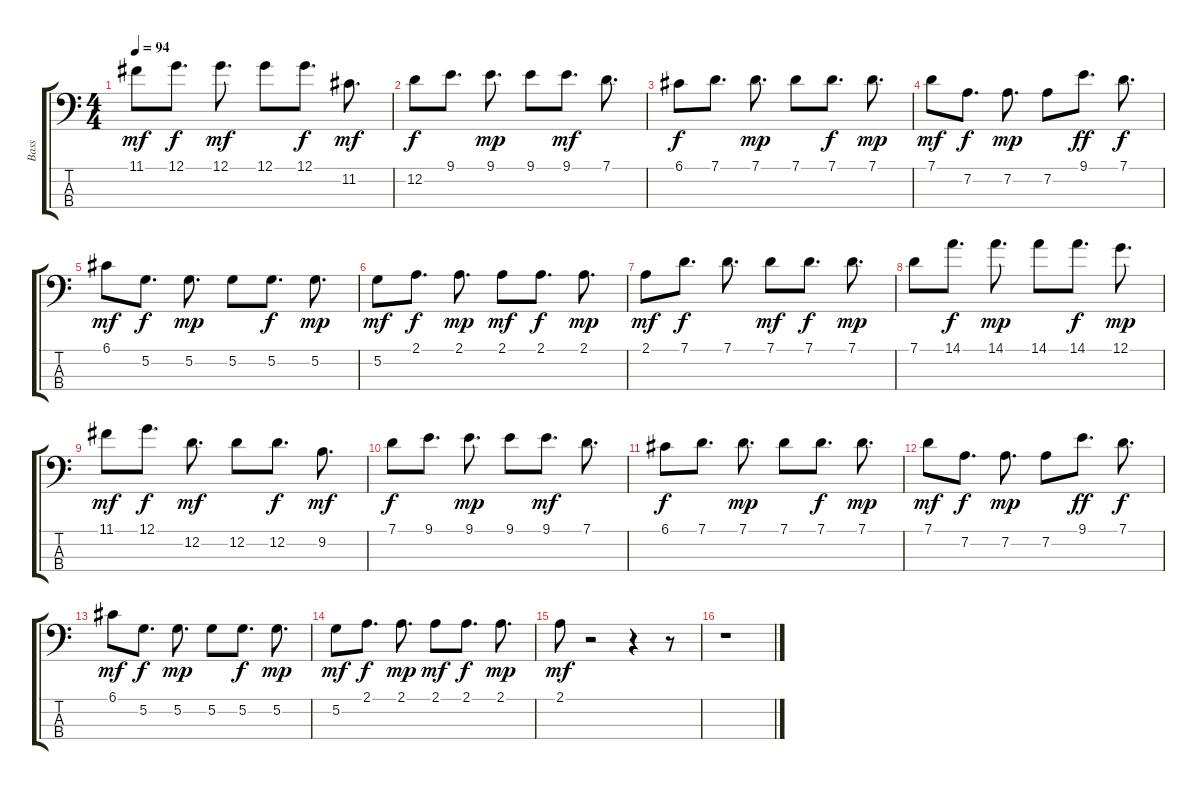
\track ("Bass" "Bass") {instrument electricbassfinger}
\staff {score tabs}
\tuning (G2 D2 A1 E1) {hide}
\ts (4 4)
\tempo 94
\clef f4
\ks c
11.1.8{dy mf} 12.1.8{d dy f} 12.1.8{d dy mf} 12.1.8 12.1.8{d dy f} 11.2.8{d dy mf} |
12.2.8{dy f} 9.1.8{d} 9.1.8{d dy mp} 9.1.8 9.1.8{d dy mf} 7.1.8{d} |
6.1.8{dy f} 7.1.8{d} 7.1.8{d dy mp} 7.1.8 7.1.8{d dy f} 7.1.8{d dy mp} |
7.1.8{dy mf} 7.2.8{d dy f} 7.2.8{d dy mp} 7.2.8 9.1.8{d dy ff} 7.1.8{d dy f} |
6.1.8{dy mf} 5.2.8{d dy f} 5.2.8{d dy mp} 5.2.8 5.2.8{d dy f} 5.2.8{d dy mp} |
5.2.8{dy mf} 2.1.8{d dy f} 2.1.8{d dy mp} 2.1.8{dy mf} 2.1.8{d dy f} 2.1.8{d dy mp} |
2.1.8{dy mf} 7.1.8{d dy f} 7.1.8{d} 7.1.8{dy mf} 7.1.8{d dy f} 7.1.8{d dy mp} |
7.1.8 14.1.8{d dy f} 14.1.8{d dy mp} 14.1.8 14.1.8{d dy f} 12.1.8{d dy mp} |
11.1.8{dy mf} 12.1.8{d dy f} 12.2.8{d dy mf} 12.2.8 12.2.8{d dy f} 9.2.8{d dy mf} |
7.1.8{dy f} 9.1.8{d} 9.1.8{d dy mp} 9.1.8 9.1.8{d dy mf} 7.1.8{d} |
6.1.8{dy f} 7.1.8{d} 7.1.8{d dy mp} 7.1.8 7.1.8{d dy f} 7.1.8{d dy mp} |
7.1.8{dy mf} 7.2.8{d dy f} 7.2.8{d dy mp} 7.2.8 9.1.8{d dy ff} 7.1.8{d dy f} |
6.1.8{dy mf} 5.2.8{d dy f} 5.2.8{d dy mp} 5.2.8 5.2.8{d dy f} 5.2.8{d dy mp} |
5.2.8{dy mf} 2.1.8{d dy f} 2.1.8{d dy mp} 2.1.8{dy mf} 2.1.8{d dy f} 2.1.8{d dy mp} |
2.1.8{dy mf} r.2 r.4 r.8 |
r.1
